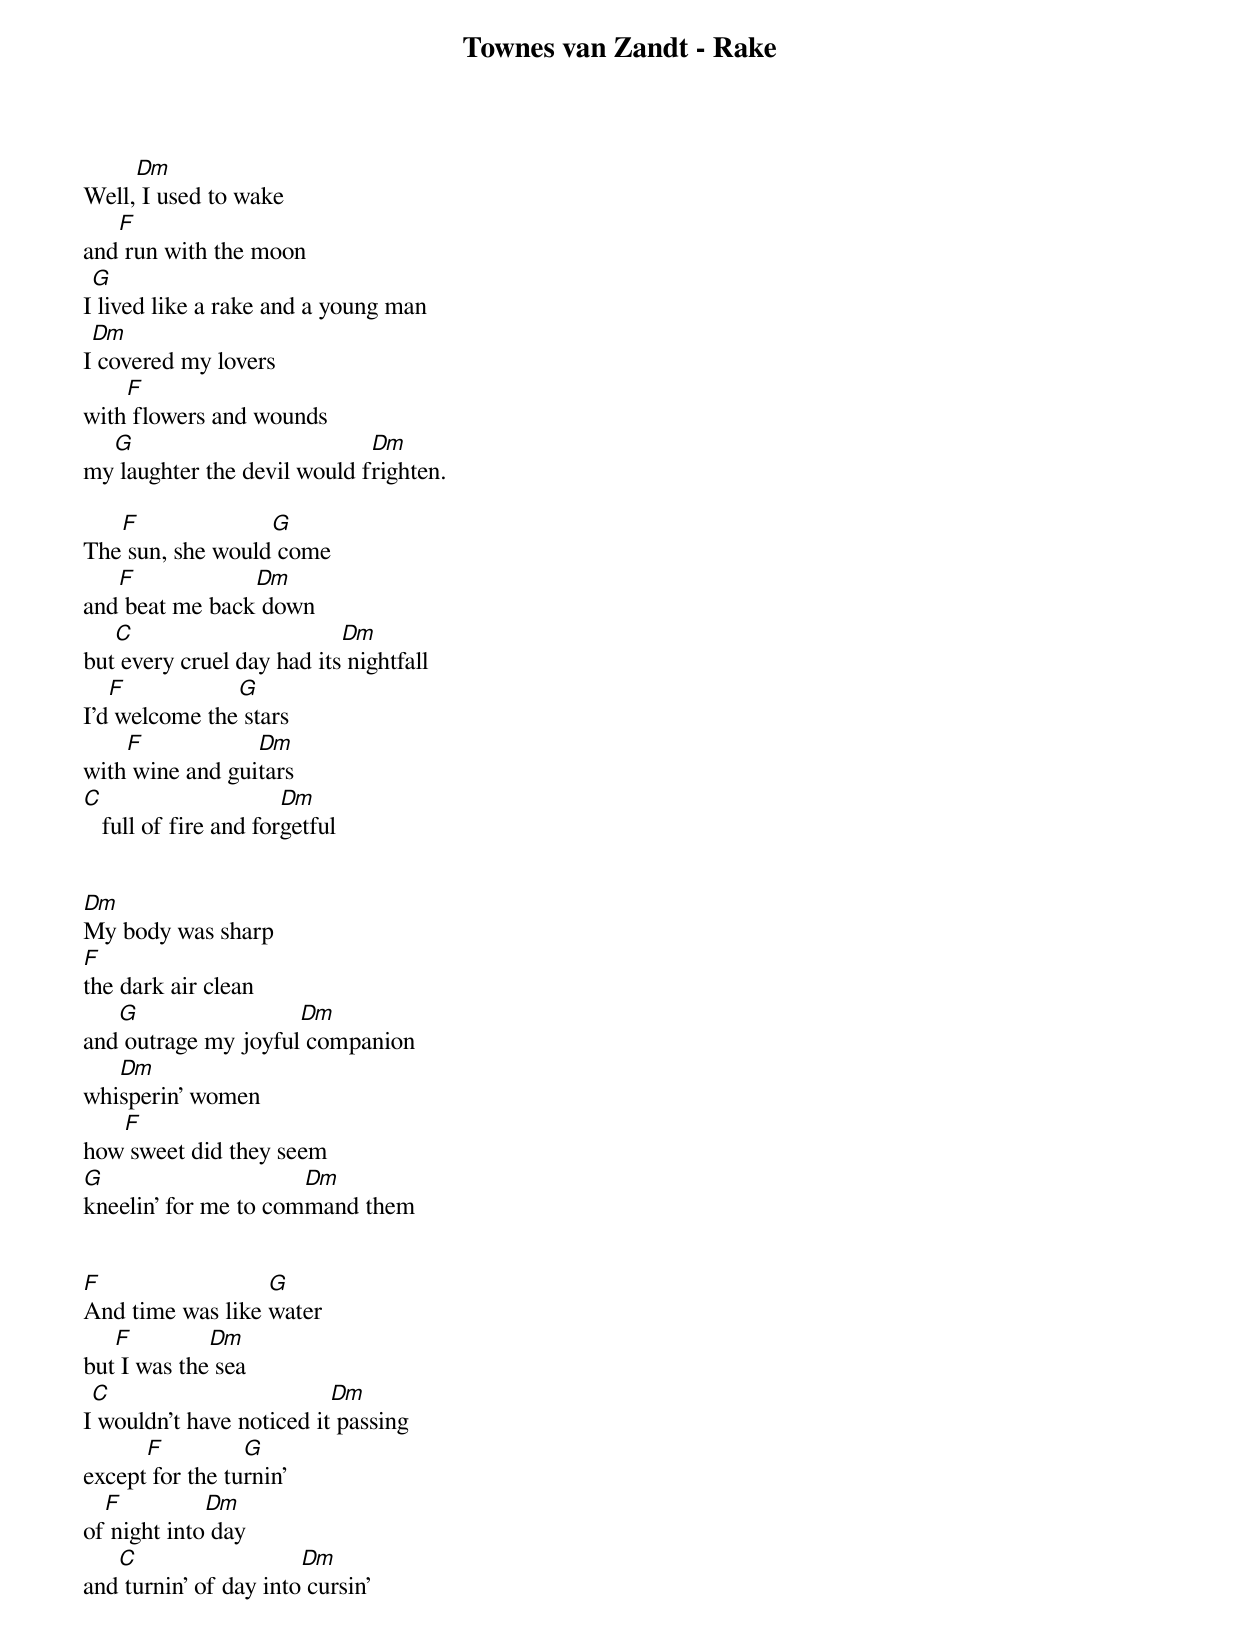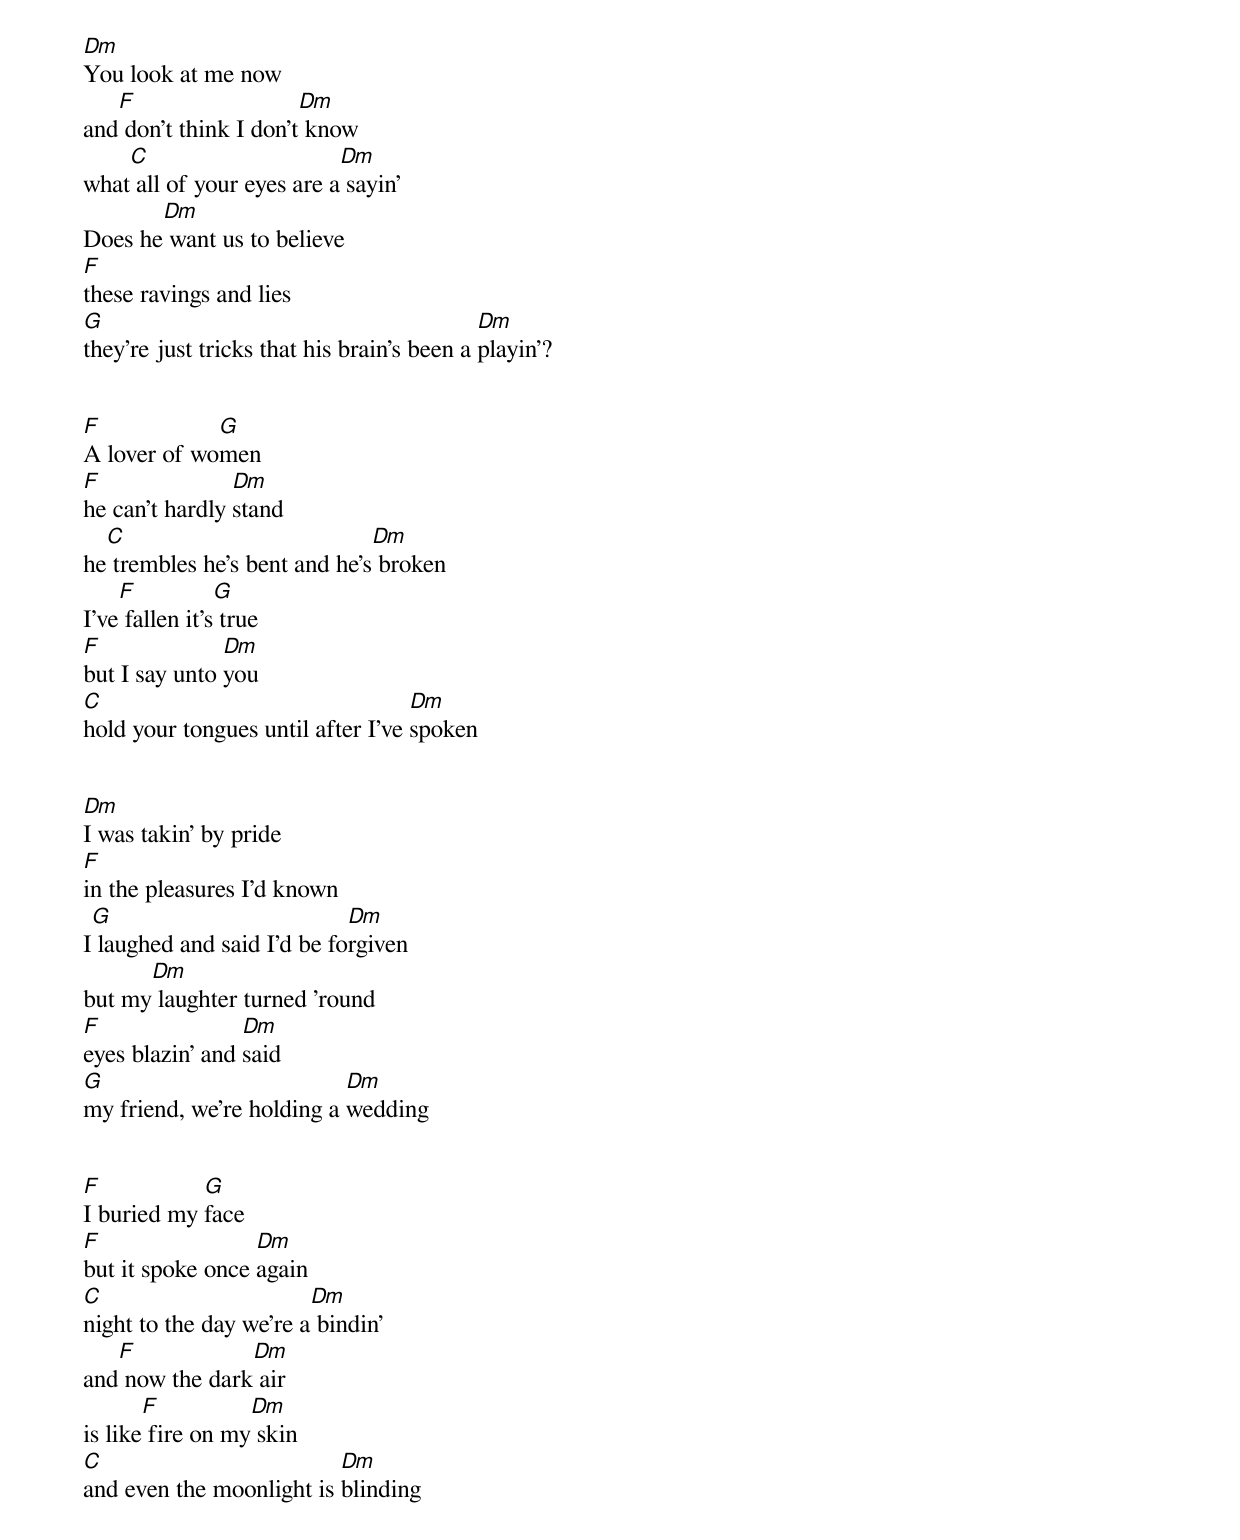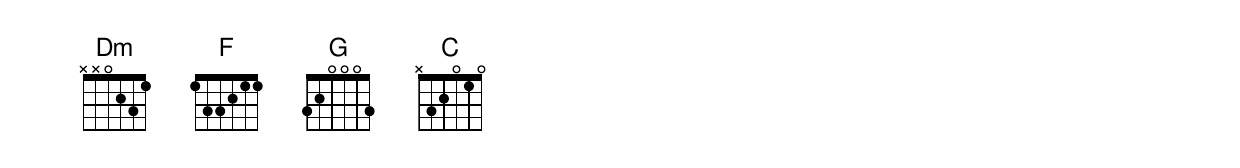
Townes van Zandt - Rake

     Dm
Well, I used to wake
   F
and run with the moon
 G
I lived like a rake and a young man
 Dm
I covered my lovers
    F
with flowers and wounds
  G                          Dm
my laughter the devil would frighten.

   F              G
The sun, she would come
   F            Dm
and beat me back down
   C                       Dm
but every cruel day had its nightfall
   F           G
I'd welcome the stars
    F            Dm
with wine and guitars
C                      Dm
   full of fire and forgetful


Dm
My body was sharp
F
the dark air clean
   G                 Dm
and outrage my joyful companion
   Dm
whisperin' women
   F
how sweet did they seem
G                     Dm
kneelin' for me to command them


F                 G
And time was like water
   F         Dm
but I was the sea
 C                        Dm
I wouldn't have noticed it passing
      F          G
except for the turnin'
  F          Dm
of night into day
   C                   Dm
and turnin' of day into cursin'


Dm
You look at me now
   F                   Dm
and don't think I don't know
    C                      Dm
what all of your eyes are a sayin'
       Dm
Does he want us to believe
F
these ravings and lies
G                                           Dm
they're just tricks that his brain's been a playin'?


F            G
A lover of women
F               Dm
he can't hardly stand
  C                           Dm
he trembles he's bent and he's broken
    F           G
I've fallen it's true
F              Dm
but I say unto you
C                                  Dm
hold your tongues until after I've spoken


Dm
I was takin' by pride
F
in the pleasures I'd known
 G                          Dm
I laughed and said I'd be forgiven
      Dm
but my laughter turned 'round
F                Dm
eyes blazin' and said
G                          Dm
my friend, we're holding a wedding


F           G
I buried my face
F                 Dm
but it spoke once again
C                       Dm
night to the day we're a bindin'
   F            Dm
and now the dark air
       F          Dm
is like fire on my skin
C                         Dm
and even the moonlight is blinding
